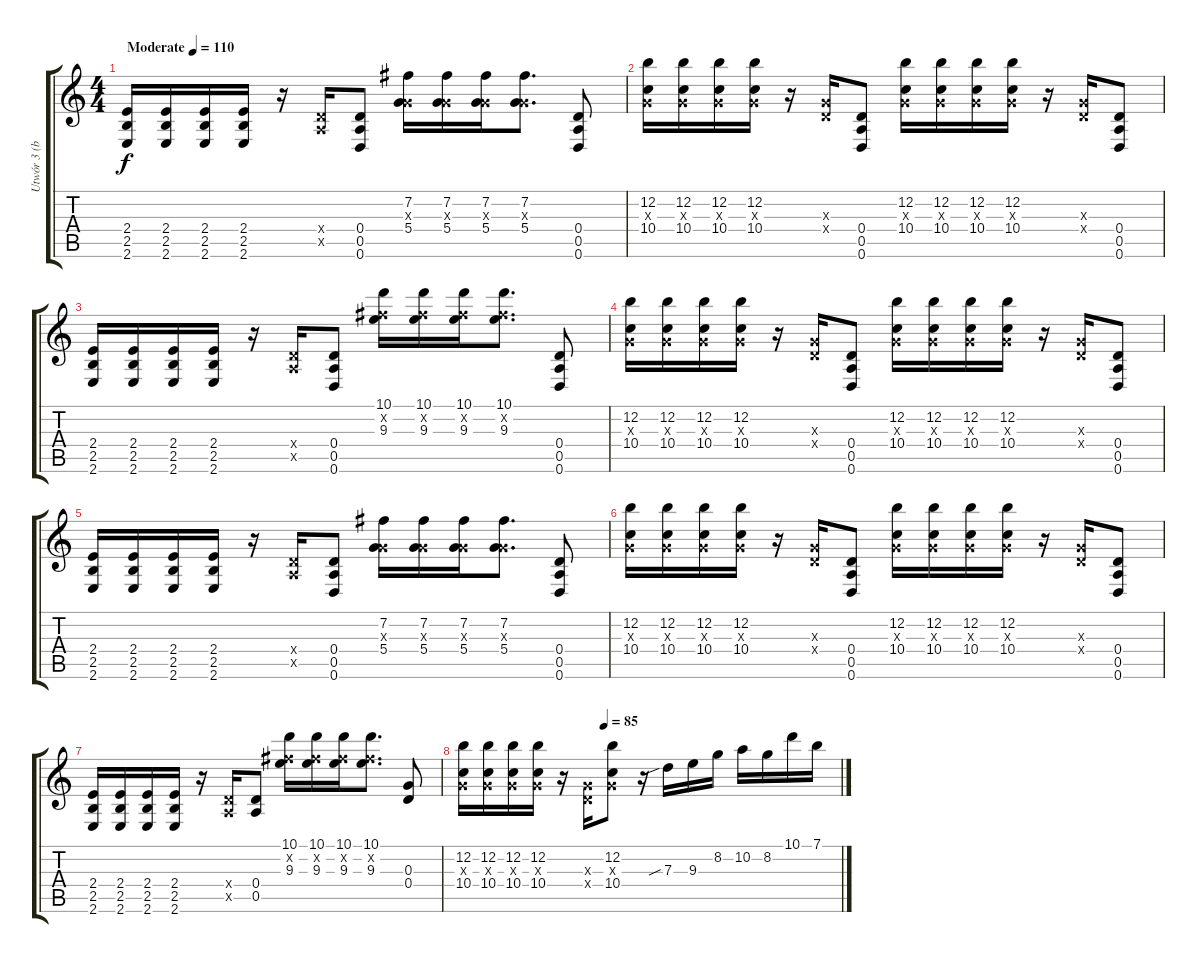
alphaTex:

\track ("Utwór 3 (by remy2828)" "Utwór 3 (b") {instrument distortionguitar}
\staff {score tabs}
\tuning (E4 B3 G3 D3 A2 D2) {hide}
\ts (4 4)
\tempo (110 "Moderate")
\clef g2
\ks c
(2.4 2.5 2.6).16{dy f instrument distortionguitar} (2.4 2.5 2.6).16 (2.4 2.5 2.6).16 (2.4 2.5 2.6).16 r.16 (0.4{x} 0.5{x}).16 (0.4 0.5 0.6).8 (7.2 0.3{x} 5.4).16 (7.2 0.3{x} 5.4).16 (7.2 0.3{x} 5.4).16 (7.2 0.3{x} 5.4).8{d} (0.4 0.5 0.6).8 |
(12.2 0.3{x} 10.4).16 (12.2 0.3{x} 10.4).16 (12.2 0.3{x} 10.4).16 (12.2 0.3{x} 10.4).16 r.16 (0.3{x} 0.4{x}).16 (0.4 0.5 0.6).8 (12.2 0.3{x} 10.4).16 (12.2 0.3{x} 10.4).16 (12.2 0.3{x} 10.4).16 (12.2 0.3{x} 10.4).16 r.16 (0.3{x} 0.4{x}).16 (0.4 0.5 0.6).8 |
(2.4 2.5 2.6).16 (2.4 2.5 2.6).16 (2.4 2.5 2.6).16 (2.4 2.5 2.6).16 r.16 (0.4{x} 0.5{x}).16 (0.4 0.5 0.6).8 (10.1 7.2{x} 9.3).16 (10.1 7.2{x} 9.3).16 (10.1 7.2{x} 9.3).16 (10.1 7.2{x} 9.3).8{d} (0.4 0.5 0.6).8 |
(12.2 0.3{x} 10.4).16 (12.2 0.3{x} 10.4).16 (12.2 0.3{x} 10.4).16 (12.2 0.3{x} 10.4).16 r.16 (0.3{x} 0.4{x}).16 (0.4 0.5 0.6).8 (12.2 0.3{x} 10.4).16 (12.2 0.3{x} 10.4).16 (12.2 0.3{x} 10.4).16 (12.2 0.3{x} 10.4).16 r.16 (0.3{x} 0.4{x}).16 (0.4 0.5 0.6).8 |
(2.4 2.5 2.6).16 (2.4 2.5 2.6).16 (2.4 2.5 2.6).16 (2.4 2.5 2.6).16 r.16 (0.4{x} 0.5{x}).16 (0.4 0.5 0.6).8 (7.2 0.3{x} 5.4).16 (7.2 0.3{x} 5.4).16 (7.2 0.3{x} 5.4).16 (7.2 0.3{x} 5.4).8{d} (0.4 0.5 0.6).8 |
(12.2 0.3{x} 10.4).16 (12.2 0.3{x} 10.4).16 (12.2 0.3{x} 10.4).16 (12.2 0.3{x} 10.4).16 r.16 (0.3{x} 0.4{x}).16 (0.4 0.5 0.6).8 (12.2 0.3{x} 10.4).16 (12.2 0.3{x} 10.4).16 (12.2 0.3{x} 10.4).16 (12.2 0.3{x} 10.4).16 r.16 (0.3{x} 0.4{x}).16 (0.4 0.5 0.6).8 |
(2.4 2.5 2.6).16 (2.4 2.5 2.6).16 (2.4 2.5 2.6).16 (2.4 2.5 2.6).16 r.16 (0.4{x} 0.5{x}).16 (0.4 0.5).8 (10.1 7.2{x} 9.3).16 (10.1 7.2{x} 9.3).16 (10.1 7.2{x} 9.3).16 (10.1 7.2{x} 9.3).8{d} (0.3 0.4).8 |
\tempo (85 0.375)
(12.2 0.3{x} 10.4).16 (12.2 0.3{x} 10.4).16 (12.2 0.3{x} 10.4).16 (12.2 0.3{x} 10.4).16 r.16 (0.3{x} 0.4{x}).16 (12.2 0.3{x} 10.4).8 r.16 7.3{sib}.16 9.3.16 8.2.16 10.2.16 8.2.16 10.1.16 7.1.16
